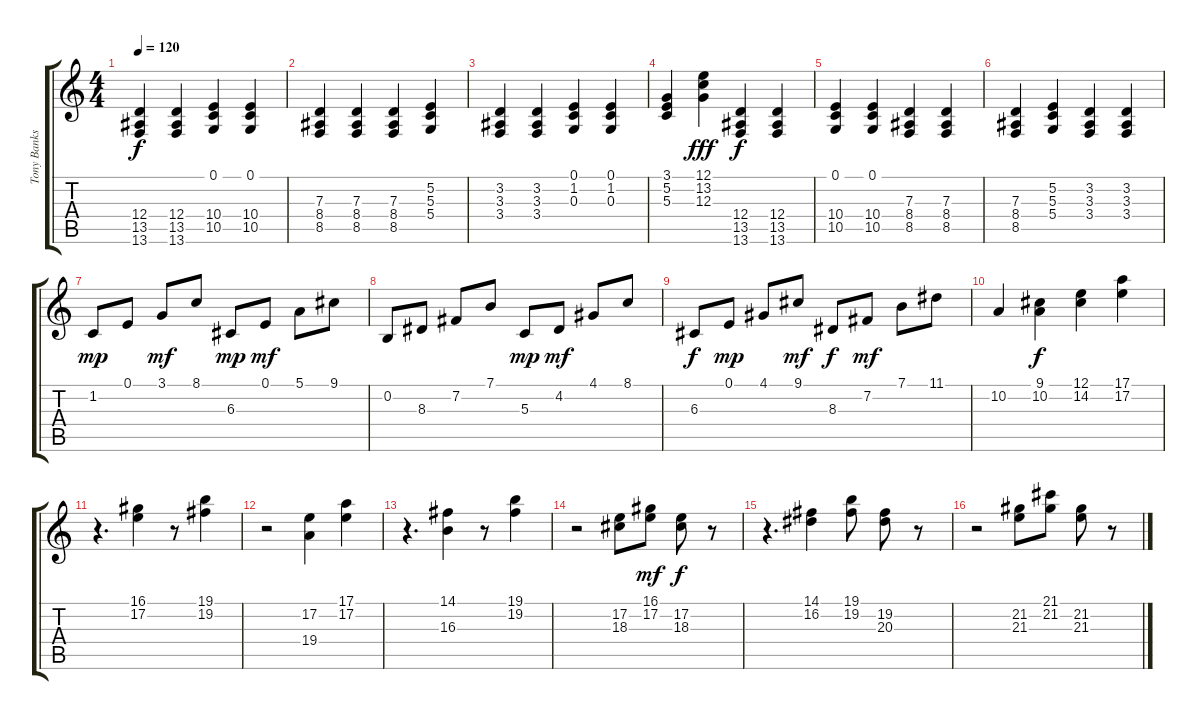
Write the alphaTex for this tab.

\track ("Tony Banks" "Tony Banks") {instrument acousticgrandpiano}
\staff {score tabs}
\tuning (E4 B3 G3 D3 A2 E2) {hide}
\ts (4 4)
\tempo 120
\clef g2
\ks c
(12.4 13.5 13.6).4{dy f} (12.4 13.5 13.6).4 (0.1 10.4 10.5).4 (0.1 10.4 10.5).4 |
(7.3 8.4 8.5).4 (7.3 8.4 8.5).4 (7.3 8.4 8.5).4 (5.2 5.3 5.4).4 |
(3.2 3.3 3.4).4 (3.2 3.3 3.4).4 (0.1 1.2 0.3).4 (0.1 1.2 0.3).4 |
(3.1 5.2 5.3).4 (12.1 13.2 12.3).4{dy fff} (12.4 13.5 13.6).4{dy f} (12.4 13.5 13.6).4 |
(0.1 10.4 10.5).4 (0.1 10.4 10.5).4 (7.3 8.4 8.5).4 (7.3 8.4 8.5).4 |
(7.3 8.4 8.5).4 (5.2 5.3 5.4).4 (3.2 3.3 3.4).4 (3.2 3.3 3.4).4 |
1.2.8{dy mp} 0.1.8 3.1.8{dy mf} 8.1.8 6.3.8{dy mp} 0.1.8{dy mf} 5.1.8 9.1.8 |
0.2.8 8.3.8 7.2.8 7.1.8 5.3.8{dy mp} 4.2.8{dy mf} 4.1.8 8.1.8 |
6.3.8{dy f} 0.1.8{dy mp} 4.1.8 9.1.8{dy mf} 8.3.8{dy f} 7.2.8{dy mf} 7.1.8 11.1.8 |
10.2.4 (9.1 10.2).4{dy f} (12.1 14.2).4 (17.1 17.2).4 |
r.4{d} (16.1 17.2).4 r.8 (19.1 19.2).4 |
r.2 (17.2 19.4).4 (17.1 17.2).4 |
r.4{d} (14.1 16.3).4 r.8 (19.1 19.2).4 |
r.2 (17.2 18.3).8 (16.1 17.2).8{dy mf} (17.2 18.3).8{dy f} r.8 |
r.4{d} (14.1 16.2).4 (19.1 19.2).8 (19.2 20.3).8 r.8 |
r.2 (21.2 21.3).8 (21.1 21.2).8 (21.2 21.3).8 r.8
